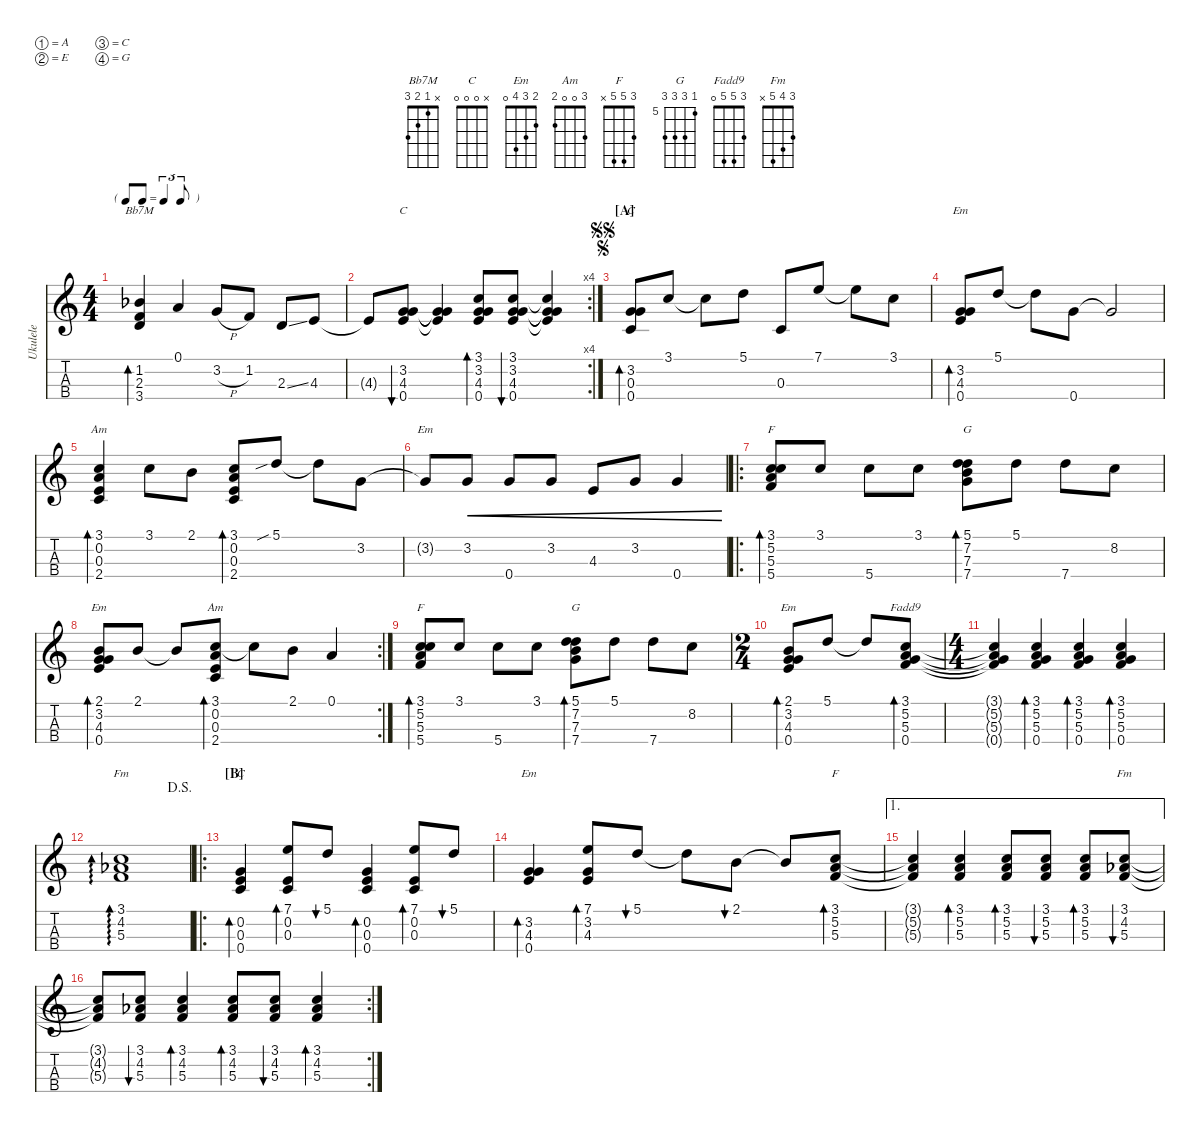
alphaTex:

\defaultSystemsLayout 4
\hideDynamics
\bracketExtendMode nobrackets
\otherSystemsTrackNameOrientation horizontal
\track ("Ukulele" "Ukulele") {defaultSystemsLayout 4 instrument acousticguitarnylon}
\staff {score tabs}
\tuning (A4 E4 C4 G4)
\displaytranspose 0
\chord ("Bb7M" x 1 2 3)
\chord ("C" x 3 4 0)
\chord ("C" x 3 0 0)
\chord ("Em" x 3 4 0)
\chord ("Am" 3 0 0 2)
\chord ("Em" x 3 x x)
\chord ("F" 3 5 5 5)
\chord ("G" 5 7 7 7) {firstfret 5}
\chord ("Em" 2 3 4 0)
\chord ("Fadd9" 3 5 5 0)
\chord ("Fm" 3 4 5 x)
\chord ("C" x 0 0 0)
\chord ("F" 3 5 5 x)
\ts (4 4)
\tf triplet8th
\tempo (120 hide)
\clef g2
\ks c
(2.3 1.2 3.4{acc b}).4{bd 30 ch "Bb7M" dy mf instrument acousticguitarnylon beam Up} 0.1.4{beam Up} 3.2{h}.8{beam Up} 1.2.8{beam Up} 2.3{ss}.8{beam Up} 4.3.8{beam Up} |
\rc 4
4.3{t}.8{beam Up} (0.4 3.2 4.3).8{bu 30 ch "C" beam Up} (4.3{t} 3.2{t} 0.4{t}).4{beam Up} (4.3 0.4 3.2 3.1).8{bd 30 beam Up} (4.3 0.4 3.2 3.1).8{bu 30 beam Up} (0.4{t} 4.3{t} 3.2{t} 3.1{t}).4{beam Up} |
\section ("A" "")
\jump segno
\jump segnosegno
(0.3 0.4 3.2).8{bd 41 ch "C" beam Up} 3.1.8{beam Up} 3.1{t}.8{beam Down} 5.1.8{beam Down} 0.3.8{beam Up} 7.1.8{beam Up} 7.1{t}.8{beam Down} 3.1.8{beam Down} |
(0.4 3.2 4.3).8{bd 40 ch "Em" beam Up} 5.1.8{beam Up} 5.1{t}.8{beam Down} 0.4.8{beam Down} 0.4{t}.2{beam Up} |
(0.3 0.2 2.4 3.1).4{bd 39 ch "Am" beam Up} 3.1.8{beam Down} 2.1.8{beam Down} (3.1 0.3 0.2 2.4).8{bd 38 beam Up} 5.1{sib}.8{beam Up} 5.1{t}.8{beam Down} 3.2.8{beam Down} |
3.2{t}.8{ch "Em" beam Up} 3.2.8{cre beam Up} 0.4.8{cre beam Up} 3.2.8{cre beam Up} 4.3.8{cre beam Up} 3.2.8{cre beam Up} 0.4.4{cre beam Up} |
\ro
(3.1 5.4 5.3 5.2).8{bd 37 ch "F" beam Up} 3.1.8{beam Up} 5.4.8{beam Down} 3.1.8{beam Down} (5.1 7.4 7.2 7.3).8{bd 36 ch "G" beam Down} 5.1.8{beam Down} 7.4.8{beam Down} 8.2.8{beam Down} |
\rc 2
(0.4 3.2 4.3 2.1).8{bd 35 ch "Em" beam Up} 2.1.8{beam Up} 2.1{t}.8{beam Up} (3.1 0.3 0.2 2.4).8{bd 34 ch "Am" beam Up} 3.1{t}.8{beam Down} 2.1.8{beam Down} 0.1.4{beam Up} |
(3.1 5.4 5.3 5.2).8{bd 33 ch "F" beam Up} 3.1.8{beam Up} 5.4.8{beam Down} 3.1.8{beam Down} (5.1 7.4 7.2 7.3).8{bd 32 ch "G" beam Down} 5.1.8{beam Down} 7.4.8{beam Down} 8.2.8{beam Down} |
\ts (2 4)
\beaming (8 2 2)
(0.4 3.2 4.3 2.1).8{bd 31 ch "Em" beam Up} 5.1.8{beam Up} 5.1{t}.8{beam Up} (3.1 5.3 5.2 0.4).8{bd 30 ch "Fadd9" beam Up} |
\ts (4 4)
\beaming (8 2 2 2 2)
(3.1{t} 5.2{t} 0.4{t} 5.3{t}).4{beam Up} (3.1 5.3 5.2 0.4).4{bd 30 beam Up} (3.1 5.3 5.2 0.4).4{bd 30 beam Up} (3.1 5.3 5.2 0.4).4{bd 30 beam Up} |
\jump dalsegno
(3.1 5.3 4.2{acc b}).1{ad 30 ch "Fm" beam Up} |
\ro
\section ("B" "")
(0.3 0.2 0.4).4{bd 30 ch "C" beam Up} (7.1 0.2 0.3).8{bd 30 beam Up} 5.1.8{bu 30 beam Up} (0.3 0.2 0.4).4{bd 30 beam Up} (7.1 0.2 0.3).8{bd 30 beam Up} 5.1.8{bu 30 beam Up} |
(3.2 0.4 4.3).4{bd 30 ch "Em" beam Up} (4.3 3.2 7.1).8{bd 30 beam Up} 5.1.8{bu 30 beam Up} 5.1{t}.8{beam Down} 2.1.8{bu 30 beam Down} 2.1{t}.8{beam Up} (3.1 5.2 5.3).8{bd 30 ch "F" beam Up} |
\ae 1
(5.3{t} 5.2{t} 3.1{t}).4{beam Up} (5.3 5.2 3.1).4{bd 30 beam Up} (5.3 5.2 3.1).8{bd 30 beam Up} (5.3 5.2 3.1).8{bu 30 beam Up} (5.3 5.2 3.1).8{bd 30 beam Up} (5.3 4.2{acc b} 3.1).8{bu 30 ch "Fm" beam Up} |
\rc 2
(5.3{t} 4.2{t acc b} 3.1{t}).8{beam Up} (5.3 4.2{acc b} 3.1).8{bu 30 beam Up} (5.3 4.2{acc b} 3.1).4{bd 30 beam Up} (5.3 4.2{acc b} 3.1).8{bd 30 beam Up} (5.3 4.2{acc b} 3.1).8{bu 30 beam Up} (5.3 4.2{acc b} 3.1).4{bd 30 beam Up}
